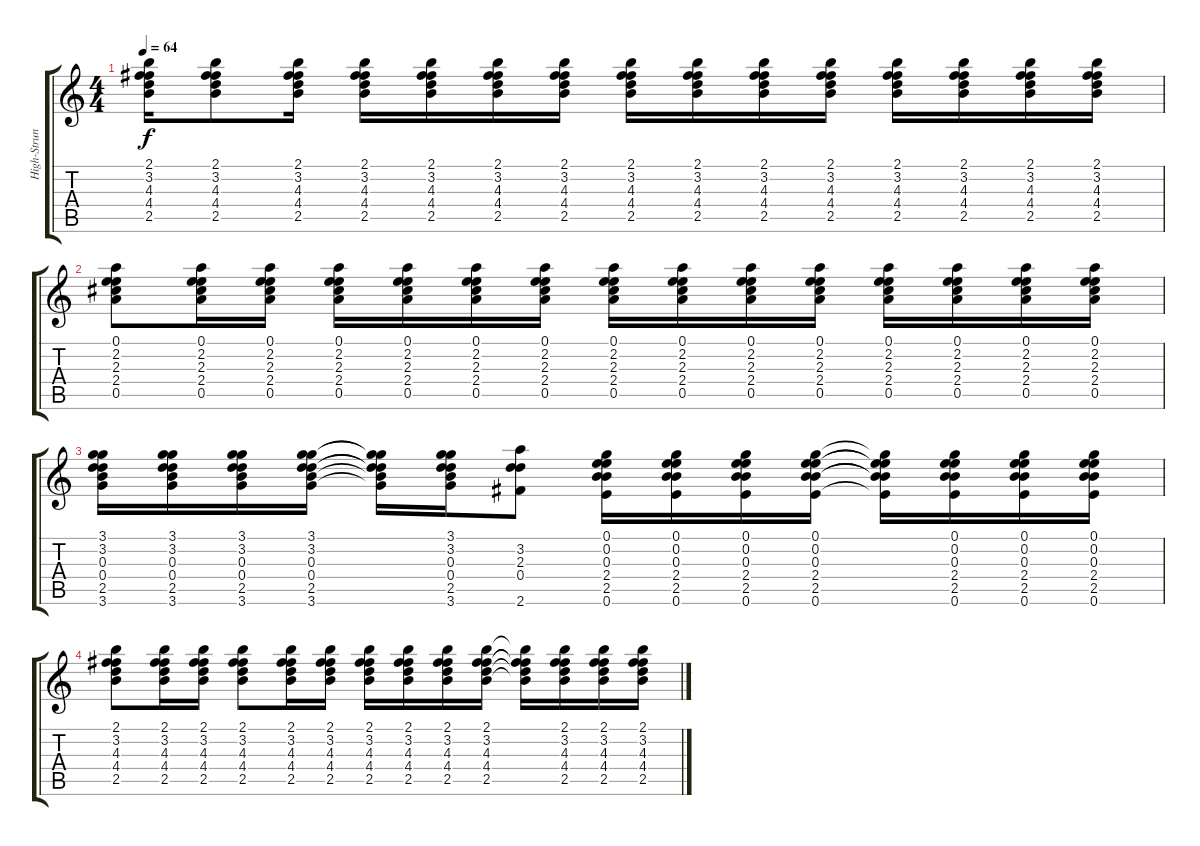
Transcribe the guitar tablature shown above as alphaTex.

\track ("High-Strung Acoustic" "High-Strun") {instrument electricguitarjazz}
\staff {score tabs}
\tuning (E4 B3 G4 D4 A3 E3) {hide}
\ts (4 4)
\tempo 64
\clef g2
\ks c
(2.1 3.2 4.3 4.4 2.5).16{dy f} (2.1 3.2 4.3 4.4 2.5).8 (2.1 3.2 4.3 4.4 2.5).16 (2.1 3.2 4.3 4.4 2.5).16 (2.1 3.2 4.3 4.4 2.5).16 (2.1 3.2 4.3 4.4 2.5).16 (2.1 3.2 4.3 4.4 2.5).16 (2.1 3.2 4.3 4.4 2.5).16 (2.1 3.2 4.3 4.4 2.5).16 (2.1 3.2 4.3 4.4 2.5).16 (2.1 3.2 4.3 4.4 2.5).16 (2.1 3.2 4.3 4.4 2.5).16 (2.1 3.2 4.3 4.4 2.5).16 (2.1 3.2 4.3 4.4 2.5).16 (2.1 3.2 4.3 4.4 2.5).16 |
(0.1 2.2 2.3 2.4 0.5).8 (0.1 2.2 2.3 2.4 0.5).16 (0.1 2.2 2.3 2.4 0.5).16 (0.1 2.2 2.3 2.4 0.5).16 (0.1 2.2 2.3 2.4 0.5).16 (0.1 2.2 2.3 2.4 0.5).16 (0.1 2.2 2.3 2.4 0.5).16 (0.1 2.2 2.3 2.4 0.5).16 (0.1 2.2 2.3 2.4 0.5).16 (0.1 2.2 2.3 2.4 0.5).16 (0.1 2.2 2.3 2.4 0.5).16 (0.1 2.2 2.3 2.4 0.5).16 (0.1 2.2 2.3 2.4 0.5).16 (0.1 2.2 2.3 2.4 0.5).16 (0.1 2.2 2.3 2.4 0.5).16 |
(3.1 3.2 0.3 0.4 2.5 3.6).16 (3.1 3.2 0.3 0.4 2.5 3.6).16 (3.1 3.2 0.3 0.4 2.5 3.6).16 (3.1 3.2 0.3 0.4 2.5 3.6).16 (3.1{t} 3.2{t} 0.3{t} 0.4{t} 2.5{t} 3.6{t}).16 (3.1 3.2 0.3 0.4 2.5 3.6).16 (3.2 2.3 0.4 2.6).8 (0.1 0.2 0.3 2.4 2.5 0.6).16 (0.1 0.2 0.3 2.4 2.5 0.6).16 (0.1 0.2 0.3 2.4 2.5 0.6).16 (0.1 0.2 0.3 2.4 2.5 0.6).16 (0.1{t} 0.2{t} 0.3{t} 2.4{t} 2.5{t} 0.6{t}).16 (0.1 0.2 0.3 2.4 2.5 0.6).16 (0.1 0.2 0.3 2.4 2.5 0.6).16 (0.1 0.2 0.3 2.4 2.5 0.6).16 |
(2.1 3.2 4.3 4.4 2.5).8 (2.1 3.2 4.3 4.4 2.5).16 (2.1 3.2 4.3 4.4 2.5).16 (2.1 3.2 4.3 4.4 2.5).8 (2.1 3.2 4.3 4.4 2.5).16 (2.1 3.2 4.3 4.4 2.5).16 (2.1 3.2 4.3 4.4 2.5).16 (2.1 3.2 4.3 4.4 2.5).16 (2.1 3.2 4.3 4.4 2.5).16 (2.1 3.2 4.3 4.4 2.5).16 (2.1{t} 3.2{t} 4.3{t} 4.4{t} 2.5{t}).16 (2.1 3.2 4.3 4.4 2.5).16 (2.1 3.2 4.3 4.4 2.5).16 (2.1 3.2 4.3 4.4 2.5).16
